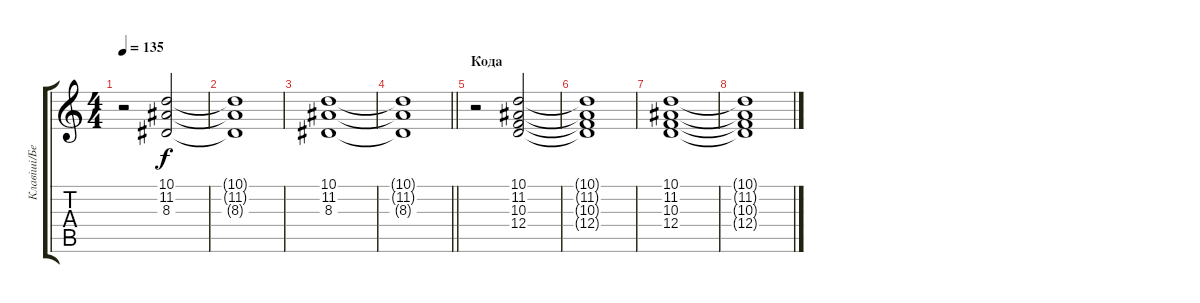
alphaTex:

\track ("Клавіші/Бек" "Клавіші/Бе") {instrument stringensemble2}
\staff {score tabs}
\tuning (E4 B3 G3 D3 A2 E2) {hide}
\ts (4 4)
\tempo 135
\clef g2
\ks c
r.2{dy f} (10.1 11.2 8.3).2 |
(10.1{t} 11.2{t} 8.3{t}).1 |
(10.1 11.2 8.3).1 |
\barLineRight lightlight
(10.1{t} 11.2{t} 8.3{t}).1 |
\section ("" "Кода")
r.2 (10.1 11.2 10.3 12.4).2 |
(10.1{t} 11.2{t} 10.3{t} 12.4{t}).1 |
(10.1 11.2 10.3 12.4).1 |
(10.1{t} 11.2{t} 10.3{t} 12.4{t}).1
